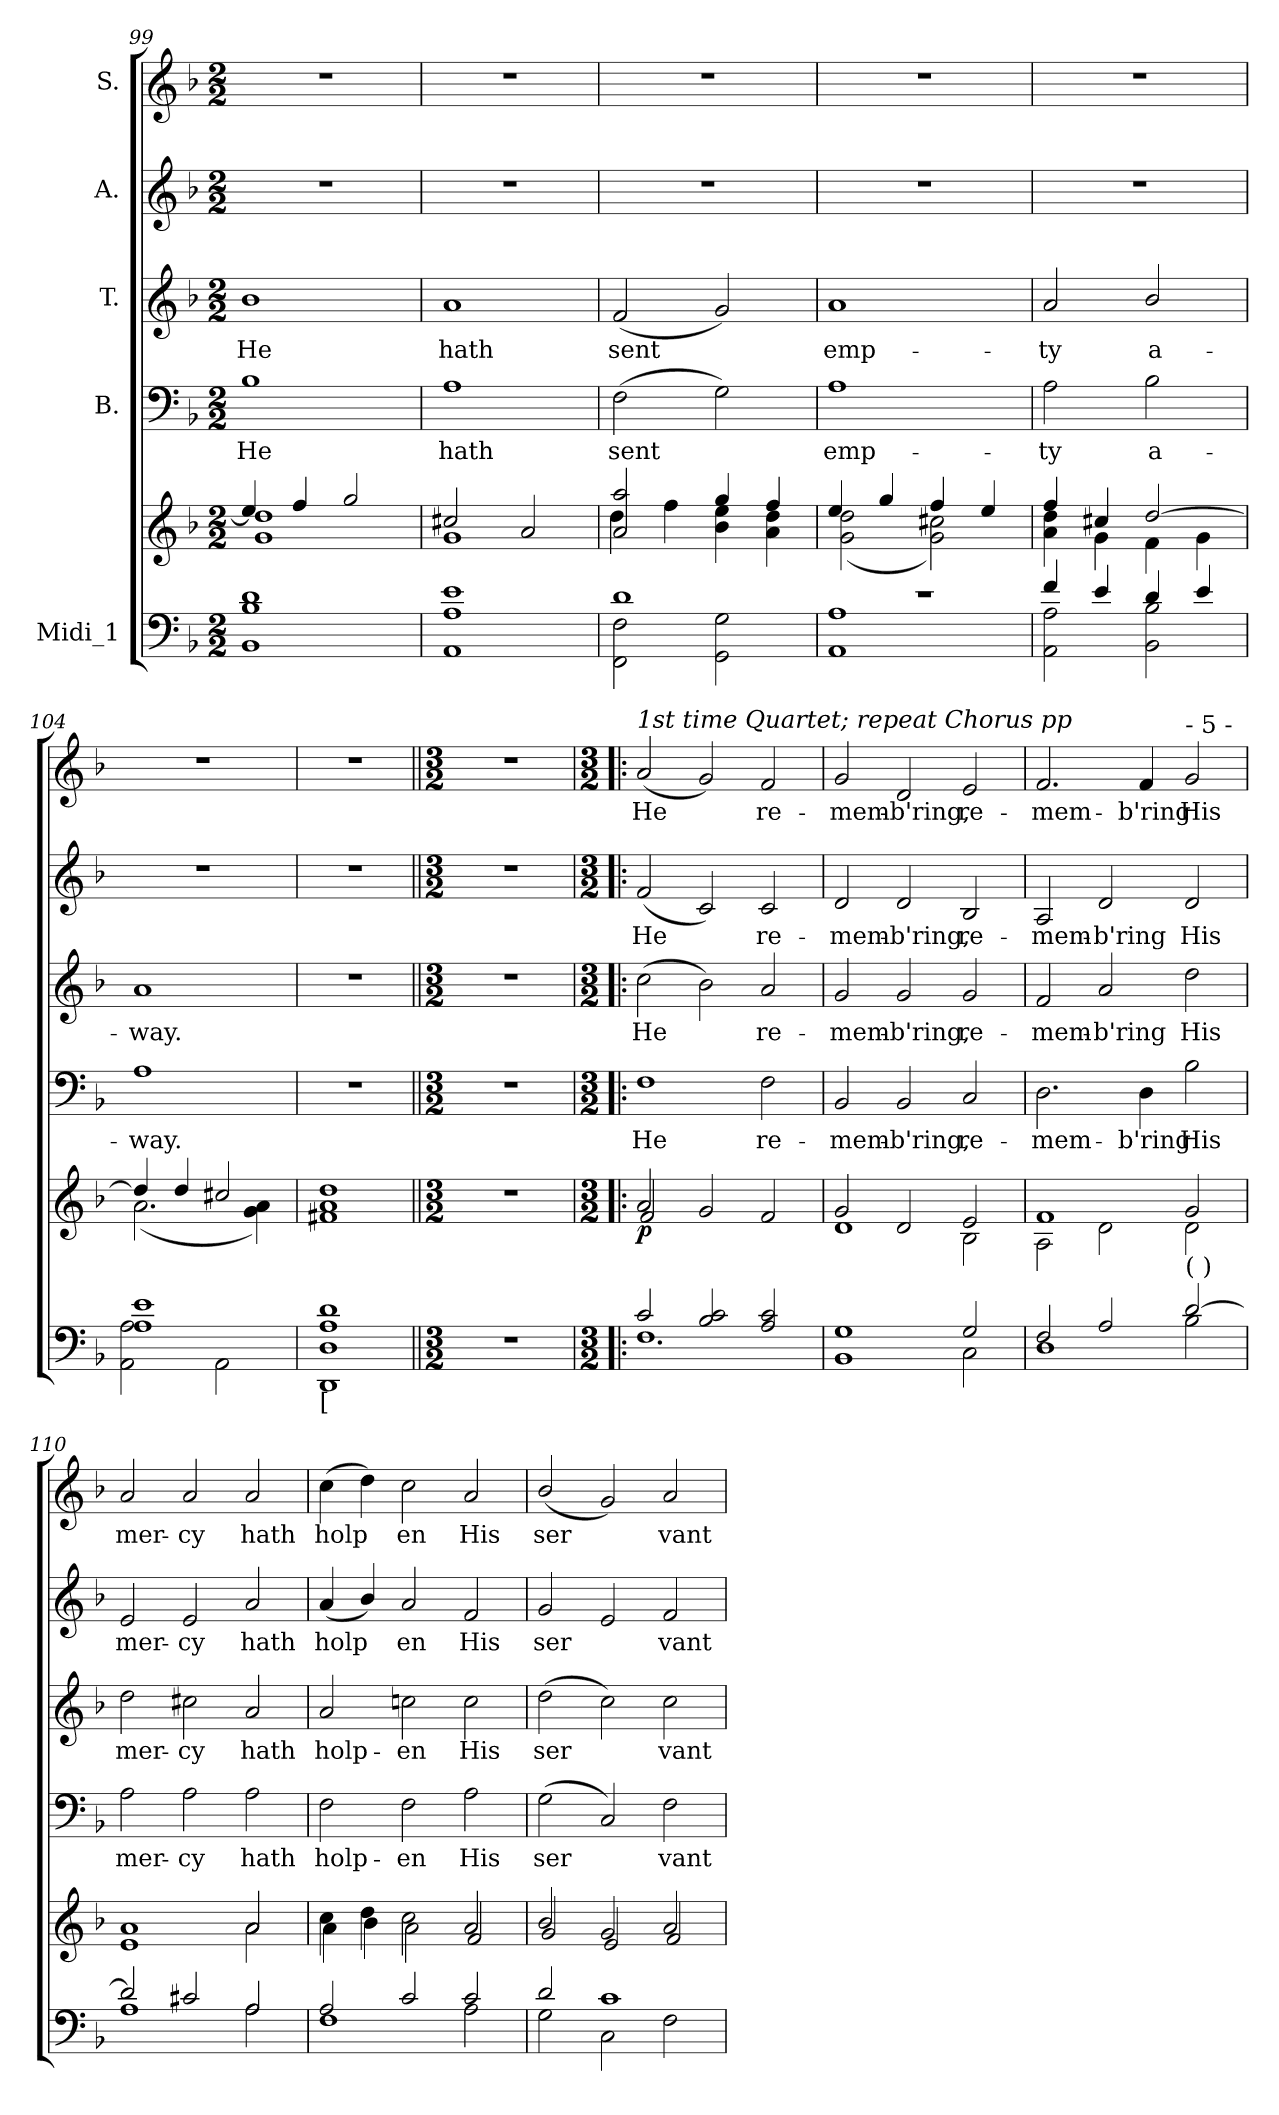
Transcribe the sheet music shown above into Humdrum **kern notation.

**kern	**kern	**dynam	**kern	**text	**kern	**text	**kern	**text	**kern	**text
*part5	*part5	*part5	*part4	*part4	*part3	*part3	*part2	*part2	*part1	*part1
*staff6	*staff5	*staff5/6	*staff4	*staff4	*staff3	*staff3	*staff2	*staff2	*staff1	*staff1
*I"Midi_1	*	*	*I"B.	*	*I"T.	*	*I"A.	*	*I"S.	*
*clefF4	*clefG2	*	*clefF4	*	*clefG2	*	*clefG2	*	*clefG2	*
*k[b-]	*k[b-]	*	*k[b-]	*	*k[b-]	*	*k[b-]	*	*k[b-]	*
*F:	*F:	*	*F:	*	*F:	*	*F:	*	*F:	*
*M2/2	*M2/2	*	*M2/2	*	*M2/2	*	*M2/2	*	*M2/2	*
=99	=99	=99	=99	=99	=99	=99	=99	=99	=99	=99
*^	*^	*	*	*	*	*	*	*	*	*
!	!	!	!	!	!	!LO:LY:b	!	!LO:LY:b	!	!	!	!
1d/	1BB-\ 1B-\	4ee/]	1g\ 1dd\	.	1B-	He	1b-	He	1r	.	1r	.
.	.	4ff/	.	.	.	.	.	.	.	.	.	.
.	.	2gg/	.	.	.	.	.	.	.	.	.	.
=100	=100	=100	=100	=100	=100	=100	=100	=100	=100	=100	=100	=100
!	!	!	!	!	!	!LO:LY:b	!	!LO:LY:b	!	!	!	!
1e/	1AA\ 1A\	2cc#X/	1g\	.	1A	hath	1a	hath	1r	.	1r	.
.	.	2a/	.	.	.	.	.	.	.	.	.	.
=101	=101	=101	=101	=101	=101	=101	=101	=101	=101	=101	=101	=101
!	!	!	!	!	!	!LO:LY:b	!	!LO:LY:b	!	!	!	!
1d/	2FF\ 2F\	2a/ 2aa/	4dd\	.	(>2F	sent	(<2f	sent	1r	.	1r	.
.	.	.	4ff\	.	.	.	.	.	.	.	.	.
.	2GG\ 2G\	4gg/	4b-\ 4ee\	.	2G)	.	2g)	.	.	.	.	.
.	.	4ff/	4a\ 4dd\	.	.	.	.	.	.	.	.	.
=102	=102	=102	=102	=102	=102	=102	=102	=102	=102	=102	=102	=102
!	!	!	!	!	!	!LO:LY:b	!	!LO:LY:b	!	!	!	!
1r	1AA\ 1A\	4ee/	(<2g\ 2dd\	.	1A	emp-	1a	emp-	1r	.	1r	.
.	.	4gg/	.	.	.	.	.	.	.	.	.	.
.	.	4ff/	2g\ 2cc#X\)	.	.	.	.	.	.	.	.	.
.	.	4ee/	.	.	.	.	.	.	.	.	.	.
=103	=103	=103	=103	=103	=103	=103	=103	=103	=103	=103	=103	=103
!	!	!	!	!	!	!LO:LY:b	!	!LO:LY:b	!	!	!	!
4f/	2AA\ 2A\	4ff/	4a\ 4dd\	.	2A	-ty	2a	-ty	1r	.	1r	.
4e/	.	4cc#X/	4g\	.	.	.	.	.	.	.	.	.
!	!	!	!	!	!	!LO:LY:b	!	!LO:LY:b	!	!	!	!
4d/	2BB-\ 2B-\	[2dd/	4f\	.	2B-	a-	2b-/	a-	.	.	.	.
4e/	.	.	4g\	.	.	.	.	.	.	.	.	.
=104	=104	=104	=104	=104	=104	=104	=104	=104	=104	=104	=104	=104
!	!	!	!	!	!	!LO:LY:b	!	!LO:LY:b	!	!	!	!
1A/ 1e/	2AA\ 2A\	4dd/]	(<2.a\	.	1A	-way.	1a	-way.	1r	.	1r	.
.	.	4dd/	.	.	.	.	.	.	.	.	.	.
.	2AA\	2cc#X/	.	.	.	.	.	.	.	.	.	.
.	.	.	4g\ 4a\)	.	.	.	.	.	.	.	.	.
=105	=105	=105	=105	=105	=105	=105	=105	=105	=105	=105	=105	=105
!LO:TX:b:t=[	!	!	!	!	!	!	!	!	!	!	!	!
1A/ 1d/	1DD\ 1D\	1a/ 1dd/	1f#X\	.	1r	.	1r	.	1r	.	1r	.
*v	*v	*	*	*	*	*	*	*	*	*	*	*
*	*v	*v	*	*	*	*	*	*	*	*	*
=106||	=106||	=106||	=106||	=106||	=106||	=106||	=106||	=106||	=106||	=106||
*M3/2	*M3/2	*	*M3/2	*	*M3/2	*	*M3/2	*	*M3/2	*
1.r	1.r	.	1.r	.	1.r	.	1.r	.	1.r	.
!!LO:LB:g=z
=107!|:	=107!|:	=107!|:	=107!|:	=107!|:	=107!|:	=107!|:	=107!|:	=107!|:	=107!|:	=107!|:
*M3/2	*M3/2	*	*M3/2	*	*M3/2	*	*M3/2	*	*M3/2	*
*^	*^	*	*	*	*	*	*	*	*	*
!	!	!	!	!	!	!	!	!	!	!	!LO:TX:a:i:t=1st time Quartet; repeat Chorus pp	!
!	!	!	!	!LO:DY:b	!	!LO:LY:b	!	!LO:LY:b	!	!LO:LY:b	!	!LO:LY:b
2c/	1.F\	2a/	2f/	p	1F	He	(>2cc	He	(<2f	He	(<2a	He
2B-/ 2c/	.	2g/	2ryy	.	.	.	2b-)	.	2c)	.	2g)	.
!	!	!	!	!	!	!LO:LY:b	!	!LO:LY:b	!	!LO:LY:b	!	!LO:LY:b
2A/ 2c/	.	2f/	2ryy	.	2F	re-	2a	re-	2c	re-	2f	re-
=108	=108	=108	=108	=108	=108	=108	=108	=108	=108	=108	=108	=108
!	!	!	!	!	!	!LO:LY:b	!	!LO:LY:b	!	!LO:LY:b	!	!LO:LY:b
1G/	1BB-\	2g/	1d\	.	2BB-	-mem-	2g	-mem-	2d	-mem-	2g	-mem-
!	!	!	!	!	!	!LO:LY:b	!	!LO:LY:b	!	!LO:LY:b	!	!LO:LY:b
.	.	2d/	.	.	2BB-	-b'ring,	2g	-b'ring,	2d	-b'ring,	2d	-b'ring,
!	!	!	!	!	!	!LO:LY:b	!	!LO:LY:b	!	!LO:LY:b	!	!LO:LY:b
2G/	2C\	2e/	2B-\	.	2C	re-	2g	re-	2B-	re-	2e	re-
=109	=109	=109	=109	=109	=109	=109	=109	=109	=109	=109	=109	=109
!	!	!	!	!	!	!LO:LY:b	!	!LO:LY:b	!	!LO:LY:b	!	!LO:LY:b
2F/	1D\	1f/	2A\	.	2.D	-mem-	2f	-mem-	2A	-mem-	2.f	-mem-
!	!	!	!	!	!	!	!	!LO:LY:b	!	!LO:LY:b	!	!
2A/	.	.	2d\	.	.	.	2a	-b'ring	2d	-b'ring	.	.
!	!	!	!	!	!	!LO:LY:b	!	!	!	!	!	!LO:LY:b
.	.	.	.	.	4D	-b'ring	.	.	.	.	4f	-b'ring
!	!	!	!	!	!	!	!	!	!	!	!LO:TX:a:t=- 5 -	!
!	!	!LO:TX:b:t=(   )	!	!	!	!	!	!	!	!	!	!
!	!	!	!	!	!	!LO:LY:b	!	!LO:LY:b	!	!LO:LY:b	!	!LO:LY:b
[2d/	2B-\	2g/	2d\	.	2B-	His	2dd	His	2d	His	2g	His
=110	=110	=110	=110	=110	=110	=110	=110	=110	=110	=110	=110	=110
!	!	!	!	!	!	!LO:LY:b	!	!LO:LY:b	!	!LO:LY:b	!	!LO:LY:b
2d/]	1A\	1a/	1e\	.	2A	mer-	2dd	mer-	2e	mer-	2a	mer-
!	!	!	!	!	!	!LO:LY:b	!	!LO:LY:b	!	!LO:LY:b	!	!LO:LY:b
2c#X/	.	.	.	.	2A	-cy	2cc#X	-cy	2e	-cy	2a	-cy
!	!	!	!	!	!	!LO:LY:b	!	!LO:LY:b	!	!LO:LY:b	!	!LO:LY:b
2A/	2A\	2a/	2a\	.	2A	hath	2a	hath	2a	hath	2a	hath
=111	=111	=111	=111	=111	=111	=111	=111	=111	=111	=111	=111	=111
!	!	!	!	!	!	!LO:LY:b	!	!LO:LY:b	!	!LO:LY:b	!	!LO:LY:b
2A/	1F\	4cc\	4a\	.	2F	holp-	2a	holp-	(<4a	holp	(>4cc	holp
.	.	4dd\	4b-\	.	.	.	.	.	4b-/)	.	4dd)	.
!	!	!	!	!	!	!LO:LY:b	!	!LO:LY:b	!	!LO:LY:b	!	!LO:LY:b
2c/	.	2cc\	2a\	.	2F	-en	2ccn	-en	2a	en	2cc	en
!	!	!	!	!	!	!LO:LY:b	!	!LO:LY:b	!	!LO:LY:b	!	!LO:LY:b
2c/	2A\	2a/	2f/	.	2A	His	2cc	His	2f	His	2a	His
=112	=112	=112	=112	=112	=112	=112	=112	=112	=112	=112	=112	=112
!	!	!	!	!	!	!LO:LY:b	!	!LO:LY:b	!	!LO:LY:b	!	!LO:LY:b
2d/	2G\	2b-/	2g/	.	(2G	ser	(>2dd	ser	2g	ser	(<2b-/	ser
1c/	2C\	2g/	2e/	.	2C)	.	2cc)	.	2e	.	2g/)	.
!	!	!	!	!	!	!LO:LY:b	!	!LO:LY:b	!	!LO:LY:b	!	!LO:LY:b
.	2F\	2a/	2f/	.	2F	vant	2cc	vant	2f	vant	2a/	vant
*v	*v	*	*	*	*	*	*	*	*	*	*	*
*	*v	*v	*	*	*	*	*	*	*	*	*
=	=	=	=	=	=	=	=	=	=	=
*-	*-	*-	*-	*-	*-	*-	*-	*-	*-	*-
